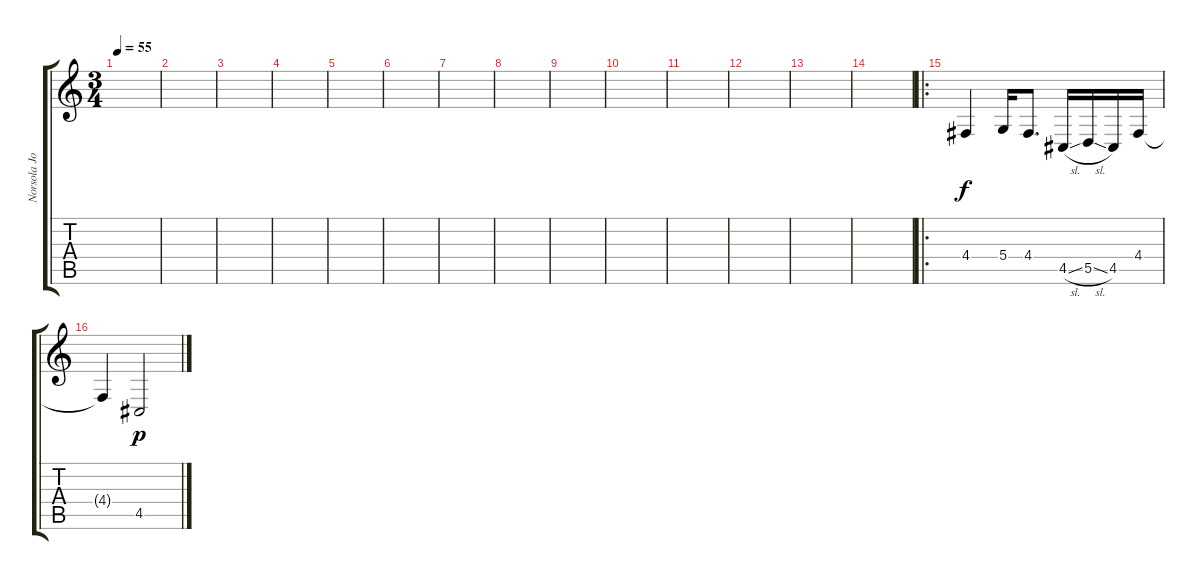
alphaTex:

\track ("Norsola Johnson" "Norsola Jo") {instrument cello}
\staff {score tabs}
\tuning (E4 B3 G3 D3 A2 E2) {hide}
\ts (3 4)
\tempo 55
\clef g2
\ks c
|
|
|
|
|
|
|
|
|
|
|
|
|
|
\ro
4.4.4 5.4.16 4.4.8{d} 4.5{sl}.16 5.5{sl}.16 4.5.16 4.4.16 |
4.4{t}.4{dy f} 4.5.2{dy p}
